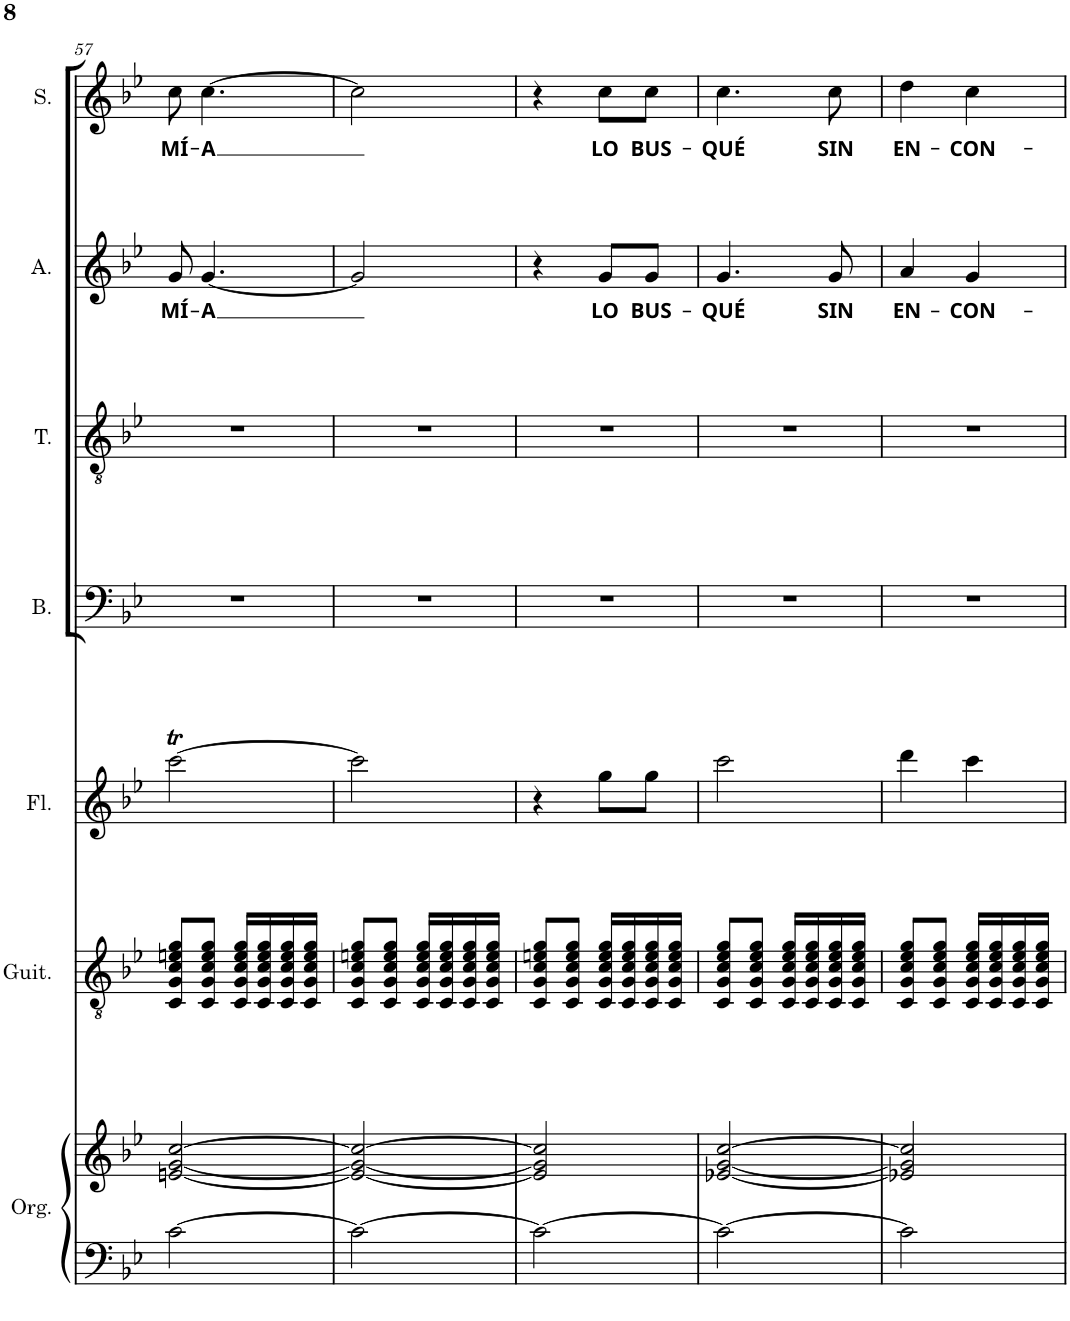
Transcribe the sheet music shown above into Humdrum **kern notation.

**kern	**kern	**kern	**kern	**kern	**kern	**kern	**text	**kern	**text
*part7	*part7	*part6	*part5	*part4	*part3	*part2	*part2	*part1	*part1
*staff8	*staff7	*staff6	*staff5	*staff4	*staff3	*staff2	*staff2	*staff1	*staff1
*I"Órgano	*	*I"Guitarra clásica	*I"Flauta	*I"Bajo	*I"Tenor	*I"Alto	*	*I"Soprano	*
*	*	*I'Guit.	*I'Fl.	*I'B.	*I'T.	*I'A.	*	*I'S.	*
!!LO:PB:g=z
*clefF4	*clefG2	*clefGv2	*clefG2	*clefF4	*clefGv2	*clefG2	*	*clefG2	*
*k[b-e-]	*k[b-e-]	*k[b-e-]	*k[b-e-]	*k[b-e-]	*k[b-e-]	*k[b-e-]	*	*k[b-e-]	*
*M2/4	*M2/4	*M2/4	*M2/4	*M2/4	*M2/4	*M2/4	*	*M2/4	*
=57	=57	=57	=57	=57	=57	=57	=57	=57	=57
!	!	!	!	!	!	!	!LO:LY:b	!	!LO:LY:b
[2c\	[2en/ [2g/ [2cc/	8C/ 8G/ 8c/ 8en/ 8g/L	[2cccT\	2r	2r	8g/	MÍ-	8cc\	MÍ-
!	!	!	!	!	!	!	!LO:LY:b	!	!LO:LY:b
.	.	8C/ 8G/ 8c/ 8e/ 8g/J	.	.	.	[4.g/	-A	[4.cc\	-A
.	.	16C/ 16G/ 16c/ 16e/ 16g/LL	.	.	.	.	.	.	.
.	.	16C/ 16G/ 16c/ 16e/ 16g/	.	.	.	.	.	.	.
.	.	16C/ 16G/ 16c/ 16e/ 16g/	.	.	.	.	.	.	.
.	.	16C/ 16G/ 16c/ 16e/ 16g/JJ	.	.	.	.	.	.	.
=58	=58	=58	=58	=58	=58	=58	=58	=58	=58
2c\_	2e/_ 2g/_ 2cc/_	8C/ 8G/ 8c/ 8en/ 8g/L	2ccc\]	2r	2r	2g/]	.	2cc\]	.
.	.	8C/ 8G/ 8c/ 8e/ 8g/J	.	.	.	.	.	.	.
.	.	16C/ 16G/ 16c/ 16e/ 16g/LL	.	.	.	.	.	.	.
.	.	16C/ 16G/ 16c/ 16e/ 16g/	.	.	.	.	.	.	.
.	.	16C/ 16G/ 16c/ 16e/ 16g/	.	.	.	.	.	.	.
.	.	16C/ 16G/ 16c/ 16e/ 16g/JJ	.	.	.	.	.	.	.
=59	=59	=59	=59	=59	=59	=59	=59	=59	=59
2c\_	2e/] 2g/] 2cc/]	8C/ 8G/ 8c/ 8en/ 8g/L	4r	2r	2r	4r	.	4r	.
.	.	8C/ 8G/ 8c/ 8e/ 8g/J	.	.	.	.	.	.	.
!	!	!	!	!	!	!	!LO:LY:b	!	!LO:LY:b
.	.	16C/ 16G/ 16c/ 16e/ 16g/LL	8gg\L	.	.	8g/L	LO	8cc\L	LO
.	.	16C/ 16G/ 16c/ 16e/ 16g/	.	.	.	.	.	.	.
!	!	!	!	!	!	!	!LO:LY:b	!	!LO:LY:b
.	.	16C/ 16G/ 16c/ 16e/ 16g/	8gg\J	.	.	8g/J	BUS-	8cc\J	BUS-
.	.	16C/ 16G/ 16c/ 16e/ 16g/JJ	.	.	.	.	.	.	.
=60	=60	=60	=60	=60	=60	=60	=60	=60	=60
!	!	!	!	!	!	!	!LO:LY:b	!	!LO:LY:b
2c\_	[2e-X/ [2g/ [2cc/	8C/ 8G/ 8c/ 8e-/ 8g/L	2ccc\	2r	2r	4.g/	-QUÉ	4.cc\	-QUÉ
.	.	8C/ 8G/ 8c/ 8e-/ 8g/J	.	.	.	.	.	.	.
.	.	16C/ 16G/ 16c/ 16e-/ 16g/LL	.	.	.	.	.	.	.
.	.	16C/ 16G/ 16c/ 16e-/ 16g/	.	.	.	.	.	.	.
!	!	!	!	!	!	!	!LO:LY:b	!	!LO:LY:b
.	.	16C/ 16G/ 16c/ 16e-/ 16g/	.	.	.	8g/	SIN	8cc\	SIN
.	.	16C/ 16G/ 16c/ 16e-/ 16g/JJ	.	.	.	.	.	.	.
=61	=61	=61	=61	=61	=61	=61	=61	=61	=61
!	!	!	!	!	!	!	!LO:LY:b	!	!LO:LY:b
2c\]	2e-X/] 2g/] 2cc/]	8C/ 8G/ 8c/ 8e-/ 8g/L	4ddd\	2r	2r	4a/	EN-	4dd\	EN-
.	.	8C/ 8G/ 8c/ 8e-/ 8g/J	.	.	.	.	.	.	.
!	!	!	!	!	!	!	!LO:LY:b	!	!LO:LY:b
.	.	16C/ 16G/ 16c/ 16e-/ 16g/LL	4ccc\	.	.	4g/	-CON-	4cc\	-CON-
.	.	16C/ 16G/ 16c/ 16e-/ 16g/	.	.	.	.	.	.	.
.	.	16C/ 16G/ 16c/ 16e-/ 16g/	.	.	.	.	.	.	.
.	.	16C/ 16G/ 16c/ 16e-/ 16g/JJ	.	.	.	.	.	.	.
=	=	=	=	=	=	=	=	=	=
*-	*-	*-	*-	*-	*-	*-	*-	*-	*-
